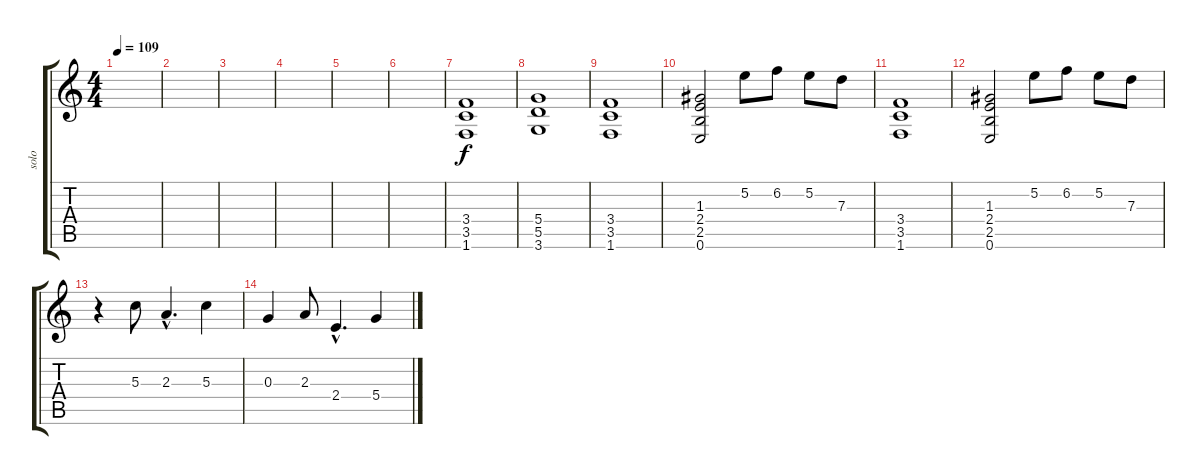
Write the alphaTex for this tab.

\track ("solo" "solo") {instrument distortionguitar}
\staff {score tabs}
\tuning (E4 B3 G3 D3 A2 E2) {hide}
\ts (4 4)
\tempo 109
\clef g2
\ks c
|
|
|
|
|
|
(3.4 3.5 1.6).1 |
(5.4 5.5 3.6).1 |
(3.4 3.5 1.6).1 |
(1.3 2.4 2.5 0.6).2 5.2.8 6.2.8 5.2.8 7.3.8 |
(3.4 3.5 1.6).1 |
(1.3 2.4 2.5 0.6).2 5.2.8 6.2.8 5.2.8 7.3.8 |
r.4 5.3.8 2.3{hac}.4{d} 5.3.4 |
0.3.4 2.3.8 2.4{hac}.4{d} 5.4.4
